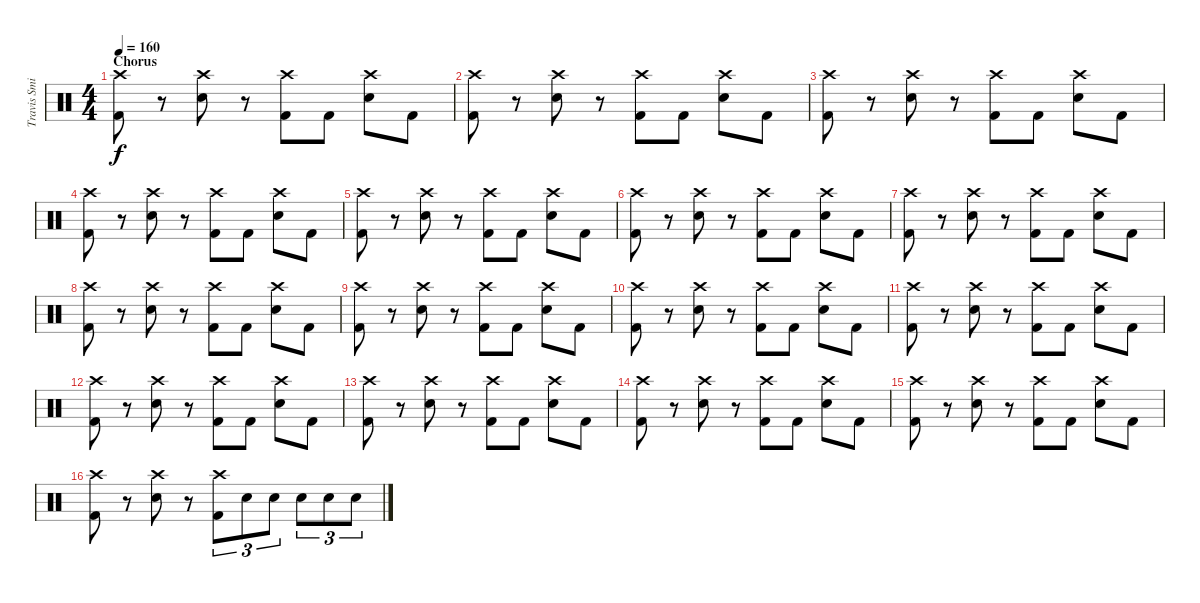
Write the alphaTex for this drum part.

\track ("Travis Smith" "Travis Smi") {instrument percussion}
\staff {score}
\articulation defaults
\ts (4 4)
\section ("" "Chorus")
\tempo 160
\clef neutral
\ks c
("Crash high (hit)" "Kick (hit) 2").8{dy f} r.8 ("Crash high (hit)" "Electric Snare (hit)").8 r.8 ("Crash high (hit)" "Kick (hit) 2").8 "Kick (hit) 2".8 ("Crash high (hit)" "Electric Snare (hit)").8 "Kick (hit) 2".8 |
("Crash high (hit)" "Kick (hit) 2").8 r.8 ("Crash high (hit)" "Electric Snare (hit)").8 r.8 ("Crash high (hit)" "Kick (hit) 2").8 "Kick (hit) 2".8 ("Crash high (hit)" "Electric Snare (hit)").8 "Kick (hit) 2".8 |
("Crash high (hit)" "Kick (hit) 2").8 r.8 ("Crash high (hit)" "Electric Snare (hit)").8 r.8 ("Crash high (hit)" "Kick (hit) 2").8 "Kick (hit) 2".8 ("Crash high (hit)" "Electric Snare (hit)").8 "Kick (hit) 2".8 |
("Crash high (hit)" "Kick (hit) 2").8 r.8 ("Crash high (hit)" "Electric Snare (hit)").8 r.8 ("Crash high (hit)" "Kick (hit) 2").8 "Kick (hit) 2".8 ("Crash high (hit)" "Electric Snare (hit)").8 "Kick (hit) 2".8 |
("Crash high (hit)" "Kick (hit) 2").8 r.8 ("Crash high (hit)" "Electric Snare (hit)").8 r.8 ("Crash high (hit)" "Kick (hit) 2").8 "Kick (hit) 2".8 ("Crash high (hit)" "Electric Snare (hit)").8 "Kick (hit) 2".8 |
("Crash high (hit)" "Kick (hit) 2").8 r.8 ("Crash high (hit)" "Electric Snare (hit)").8 r.8 ("Crash high (hit)" "Kick (hit) 2").8 "Kick (hit) 2".8 ("Crash high (hit)" "Electric Snare (hit)").8 "Kick (hit) 2".8 |
("Crash high (hit)" "Kick (hit) 2").8 r.8 ("Crash high (hit)" "Electric Snare (hit)").8 r.8 ("Crash high (hit)" "Kick (hit) 2").8 "Kick (hit) 2".8 ("Crash high (hit)" "Electric Snare (hit)").8 "Kick (hit) 2".8 |
("Crash high (hit)" "Kick (hit) 2").8 r.8 ("Crash high (hit)" "Electric Snare (hit)").8 r.8 ("Crash high (hit)" "Kick (hit) 2").8 "Kick (hit) 2".8 ("Crash high (hit)" "Electric Snare (hit)").8 "Kick (hit) 2".8 |
("Crash high (hit)" "Kick (hit) 2").8 r.8 ("Crash high (hit)" "Electric Snare (hit)").8 r.8 ("Crash high (hit)" "Kick (hit) 2").8 "Kick (hit) 2".8 ("Crash high (hit)" "Electric Snare (hit)").8 "Kick (hit) 2".8 |
("Crash high (hit)" "Kick (hit) 2").8 r.8 ("Crash high (hit)" "Electric Snare (hit)").8 r.8 ("Crash high (hit)" "Kick (hit) 2").8 "Kick (hit) 2".8 ("Crash high (hit)" "Electric Snare (hit)").8 "Kick (hit) 2".8 |
("Crash high (hit)" "Kick (hit) 2").8 r.8 ("Crash high (hit)" "Electric Snare (hit)").8 r.8 ("Crash high (hit)" "Kick (hit) 2").8 "Kick (hit) 2".8 ("Crash high (hit)" "Electric Snare (hit)").8 "Kick (hit) 2".8 |
("Crash high (hit)" "Kick (hit) 2").8 r.8 ("Crash high (hit)" "Electric Snare (hit)").8 r.8 ("Crash high (hit)" "Kick (hit) 2").8 "Kick (hit) 2".8 ("Crash high (hit)" "Electric Snare (hit)").8 "Kick (hit) 2".8 |
("Crash high (hit)" "Kick (hit) 2").8 r.8 ("Crash high (hit)" "Electric Snare (hit)").8 r.8 ("Crash high (hit)" "Kick (hit) 2").8 "Kick (hit) 2".8 ("Crash high (hit)" "Electric Snare (hit)").8 "Kick (hit) 2".8 |
("Crash high (hit)" "Kick (hit) 2").8 r.8 ("Crash high (hit)" "Electric Snare (hit)").8 r.8 ("Crash high (hit)" "Kick (hit) 2").8 "Kick (hit) 2".8 ("Crash high (hit)" "Electric Snare (hit)").8 "Kick (hit) 2".8 |
("Crash high (hit)" "Kick (hit) 2").8 r.8 ("Crash high (hit)" "Electric Snare (hit)").8 r.8 ("Crash high (hit)" "Kick (hit) 2").8 "Kick (hit) 2".8 ("Crash high (hit)" "Electric Snare (hit)").8 "Kick (hit) 2".8 |
("Crash high (hit)" "Kick (hit) 2").8 r.8 ("Crash high (hit)" "Electric Snare (hit)").8 r.8 ("Crash high (hit)" "Kick (hit) 2").8{tu (3 2)} "Electric Snare (hit)".8{tu (3 2)} "Electric Snare (hit)".8{tu (3 2)} "Electric Snare (hit)".8{tu (3 2)} "Electric Snare (hit)".8{tu (3 2)} "Electric Snare (hit)".8{tu (3 2)}
